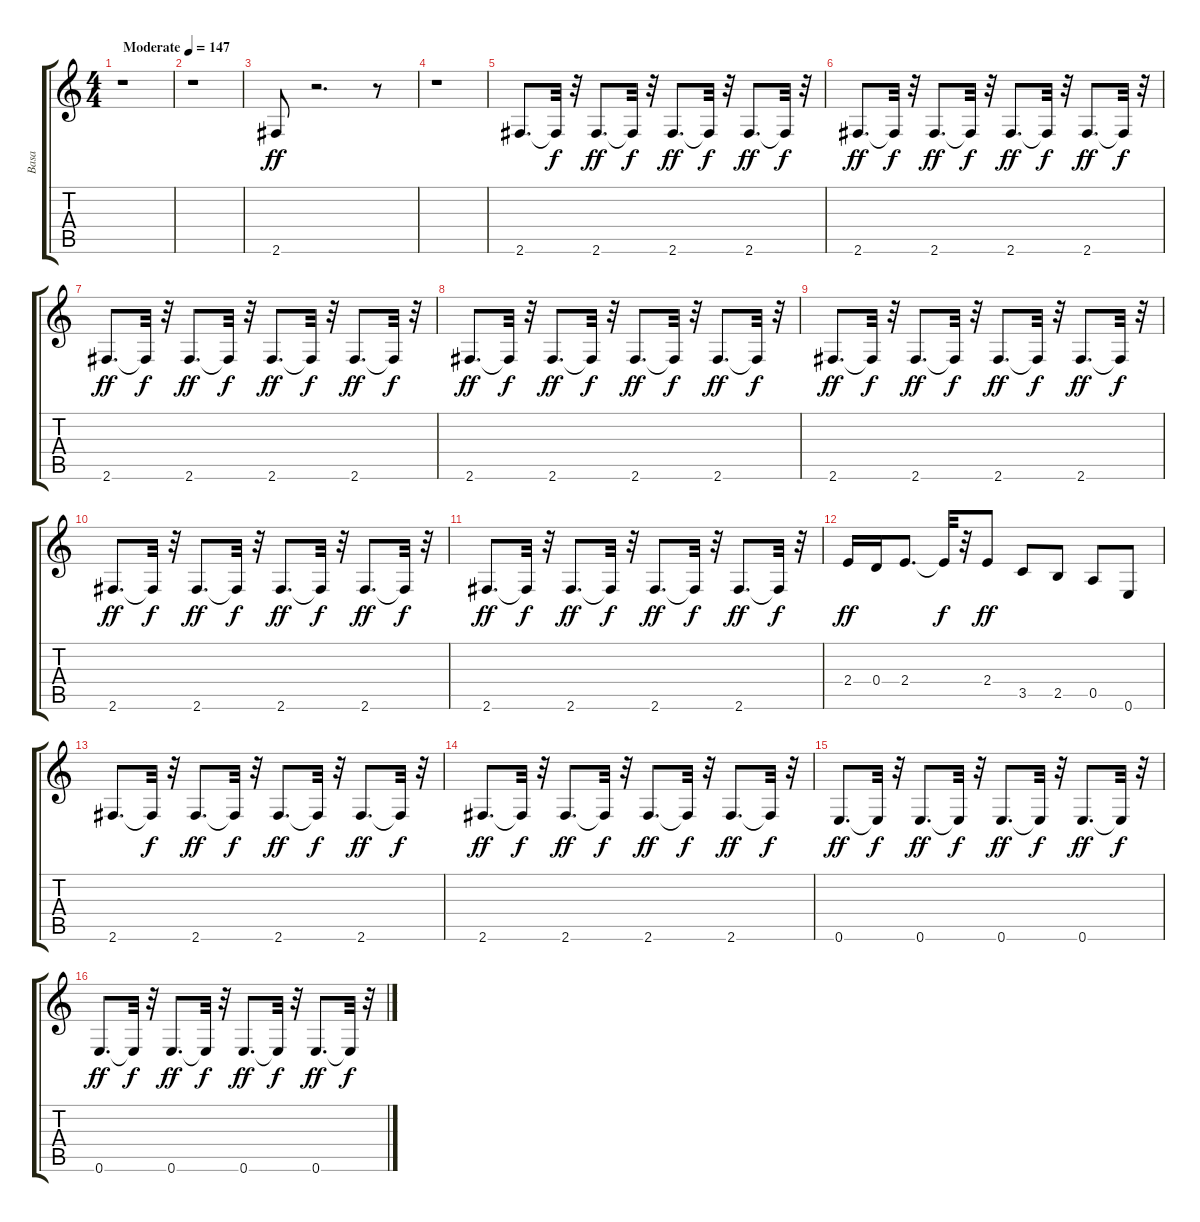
\track ("Basa" "Basa") {instrument electricbassfinger}
\staff {score tabs}
\tuning (E4 B3 G3 D3 A2 E2) {hide}
\ts (4 4)
\tempo (147 "Moderate")
\clef g2
\ks c
r.1{dy ff instrument electricbassfinger} |
r.1 |
2.6.8 r.2{d} r.8 |
r.1 |
2.6.8{d} 2.6{t}.32{dy f} r.32 2.6.8{d dy ff} 2.6{t}.32{dy f} r.32 2.6.8{d dy ff} 2.6{t}.32{dy f} r.32 2.6.8{d dy ff} 2.6{t}.32{dy f} r.32 |
2.6.8{d dy ff} 2.6{t}.32{dy f} r.32 2.6.8{d dy ff} 2.6{t}.32{dy f} r.32 2.6.8{d dy ff} 2.6{t}.32{dy f} r.32 2.6.8{d dy ff} 2.6{t}.32{dy f} r.32 |
2.6.8{d dy ff} 2.6{t}.32{dy f} r.32 2.6.8{d dy ff} 2.6{t}.32{dy f} r.32 2.6.8{d dy ff} 2.6{t}.32{dy f} r.32 2.6.8{d dy ff} 2.6{t}.32{dy f} r.32 |
2.6.8{d dy ff} 2.6{t}.32{dy f} r.32 2.6.8{d dy ff} 2.6{t}.32{dy f} r.32 2.6.8{d dy ff} 2.6{t}.32{dy f} r.32 2.6.8{d dy ff} 2.6{t}.32{dy f} r.32 |
2.6.8{d dy ff} 2.6{t}.32{dy f} r.32 2.6.8{d dy ff} 2.6{t}.32{dy f} r.32 2.6.8{d dy ff} 2.6{t}.32{dy f} r.32 2.6.8{d dy ff} 2.6{t}.32{dy f} r.32 |
2.6.8{d dy ff} 2.6{t}.32{dy f} r.32 2.6.8{d dy ff} 2.6{t}.32{dy f} r.32 2.6.8{d dy ff} 2.6{t}.32{dy f} r.32 2.6.8{d dy ff} 2.6{t}.32{dy f} r.32 |
2.6.8{d dy ff} 2.6{t}.32{dy f} r.32 2.6.8{d dy ff} 2.6{t}.32{dy f} r.32 2.6.8{d dy ff} 2.6{t}.32{dy f} r.32 2.6.8{d dy ff} 2.6{t}.32{dy f} r.32 |
2.4.16{dy ff} 0.4.16 2.4.8{d} 2.4{t}.32{dy f} r.32 2.4.8{dy ff} 3.5.8 2.5.8 0.5.8 0.6.8 |
2.6.8{d} 2.6{t}.32{dy f} r.32 2.6.8{d dy ff} 2.6{t}.32{dy f} r.32 2.6.8{d dy ff} 2.6{t}.32{dy f} r.32 2.6.8{d dy ff} 2.6{t}.32{dy f} r.32 |
2.6.8{d dy ff} 2.6{t}.32{dy f} r.32 2.6.8{d dy ff} 2.6{t}.32{dy f} r.32 2.6.8{d dy ff} 2.6{t}.32{dy f} r.32 2.6.8{d dy ff} 2.6{t}.32{dy f} r.32 |
0.6.8{d dy ff} 0.6{t}.32{dy f} r.32 0.6.8{d dy ff} 0.6{t}.32{dy f} r.32 0.6.8{d dy ff} 0.6{t}.32{dy f} r.32 0.6.8{d dy ff} 0.6{t}.32{dy f} r.32 |
0.6.8{d dy ff} 0.6{t}.32{dy f} r.32 0.6.8{d dy ff} 0.6{t}.32{dy f} r.32 0.6.8{d dy ff} 0.6{t}.32{dy f} r.32 0.6.8{d dy ff} 0.6{t}.32{dy f} r.32
